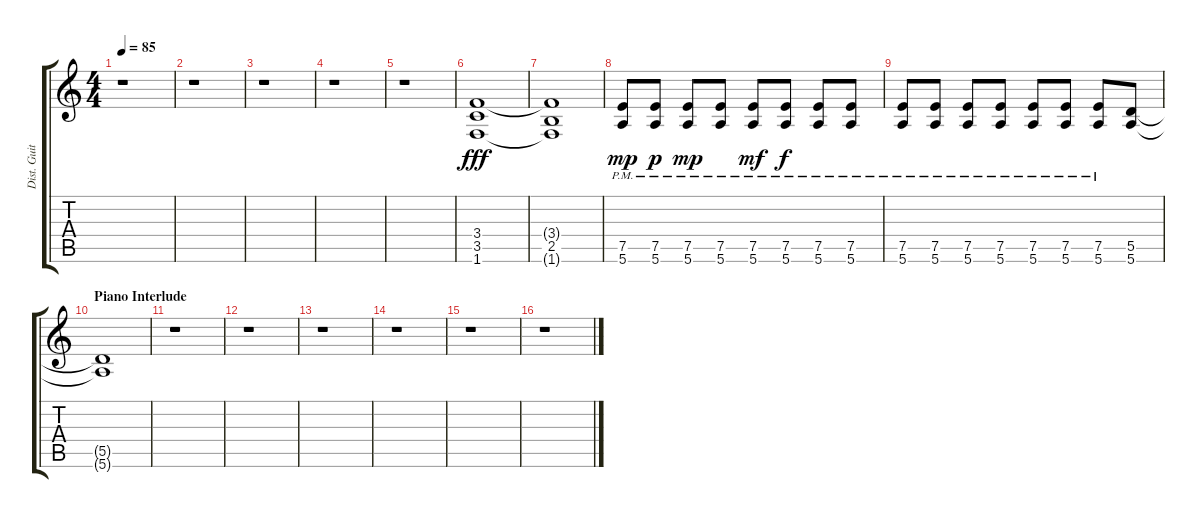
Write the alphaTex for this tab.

\track ("Dist. Guitar" "Dist. Guit") {instrument overdrivenguitar}
\staff {score tabs}
\tuning (E4 B3 G3 D3 A2 E2) {hide}
\ts (4 4)
\tempo 85
\clef g2
\ks c
r.1{dy f} |
r.1 |
r.1 |
r.1 |
r.1 |
(3.4 3.5 1.6).1{dy fff} |
(3.4{t} 2.5 1.6{t}).1 |
(7.5{pm} 5.6{pm}).8{dy mp} (7.5{pm} 5.6{pm}).8{dy p} (7.5{pm} 5.6{pm}).8{dy mp} (7.5{pm} 5.6{pm}).8 (7.5{pm} 5.6{pm}).8{dy mf} (7.5{pm} 5.6{pm}).8{dy f} (7.5{pm} 5.6{pm}).8 (7.5{pm} 5.6{pm}).8 |
(7.5{pm} 5.6{pm}).8 (7.5{pm} 5.6{pm}).8 (7.5{pm} 5.6{pm}).8 (7.5{pm} 5.6{pm}).8 (7.5{pm} 5.6{pm}).8 (7.5{pm} 5.6{pm}).8 (7.5{pm} 5.6{pm}).8 (5.5 5.6).8 |
\section ("" "Piano Interlude")
(5.5{t} 5.6{t}).1 |
r.1 |
r.1 |
r.1 |
r.1 |
r.1 |
r.1
